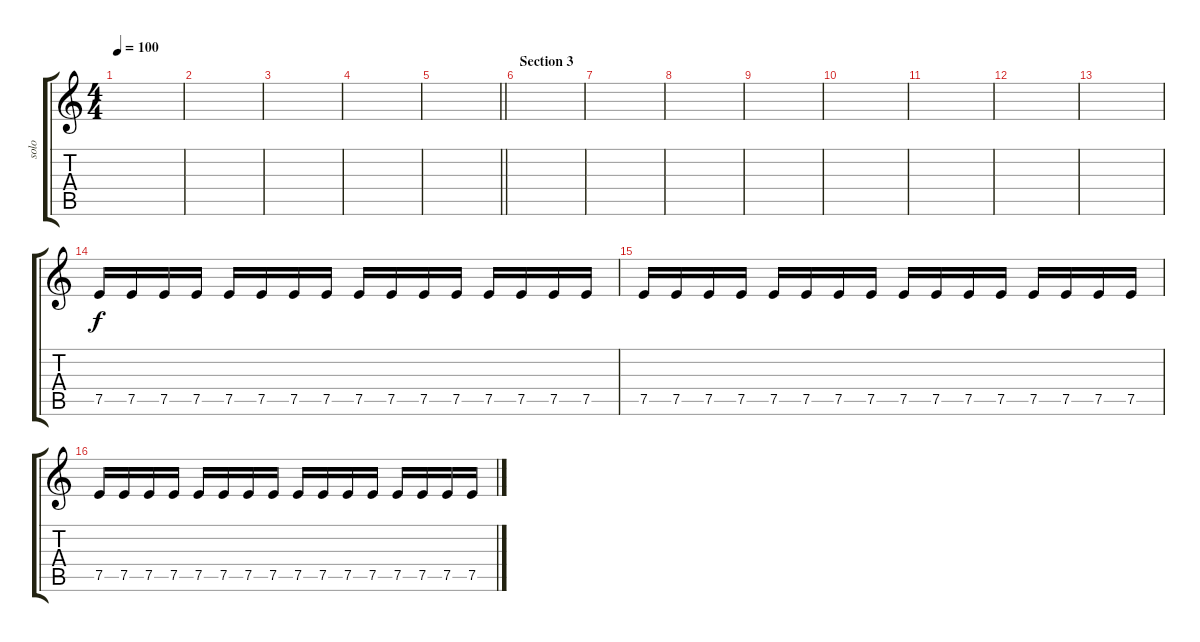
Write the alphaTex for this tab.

\track ("solo" "solo") {instrument overdrivenguitar}
\staff {score tabs}
\tuning (E4 B3 G3 D3 A2 E2) {hide}
\ts (4 4)
\tempo 100
\clef g2
\ks c
|
|
|
|
\barLineRight lightlight
|
\section ("" "Section 3")
|
|
|
|
|
|
|
|
7.5.16 7.5.16 7.5.16 7.5.16 7.5.16 7.5.16 7.5.16 7.5.16 7.5.16 7.5.16 7.5.16 7.5.16 7.5.16 7.5.16 7.5.16 7.5.16 |
7.5.16 7.5.16 7.5.16 7.5.16 7.5.16 7.5.16 7.5.16 7.5.16 7.5.16 7.5.16 7.5.16 7.5.16 7.5.16 7.5.16 7.5.16 7.5.16 |
7.5.16 7.5.16 7.5.16 7.5.16 7.5.16 7.5.16 7.5.16 7.5.16 7.5.16 7.5.16 7.5.16 7.5.16 7.5.16 7.5.16 7.5.16 7.5.16
